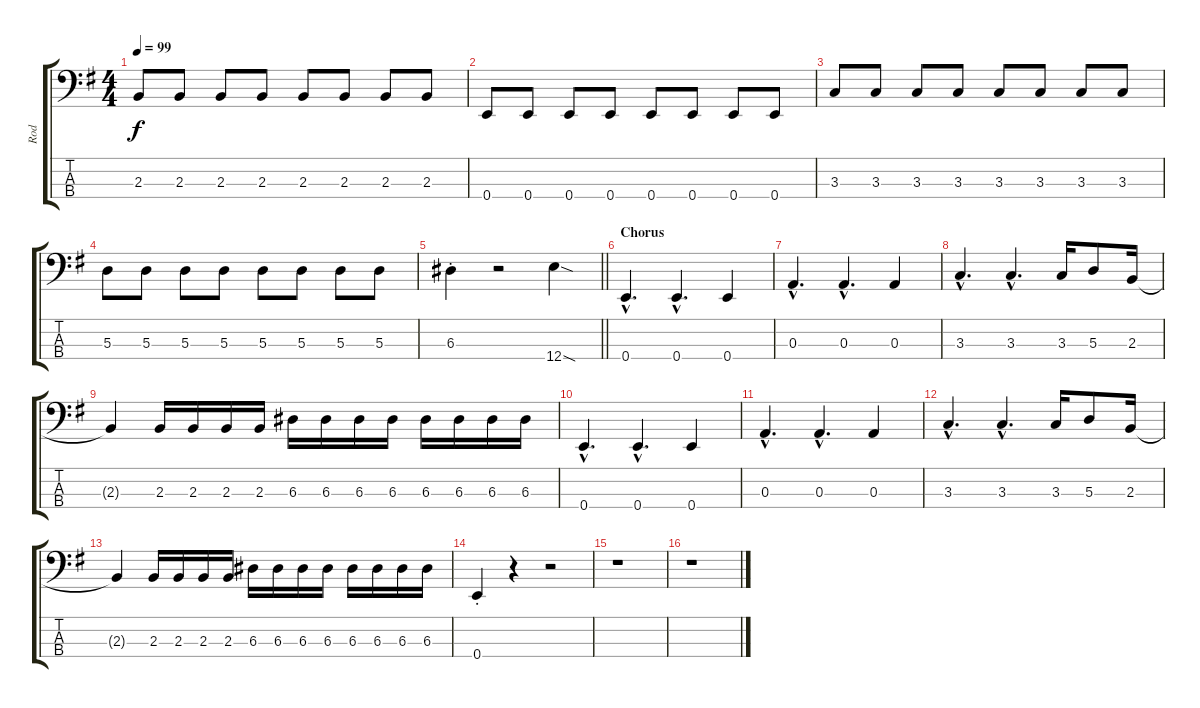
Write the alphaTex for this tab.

\track ("Rod" "Rod") {instrument electricbasspick}
\staff {score tabs}
\tuning (G2 D2 A1 E1) {hide}
\ts (4 4)
\tempo 99
\clef f4
\ks g
2.3.8{dy f} 2.3.8 2.3.8 2.3.8 2.3.8 2.3.8 2.3.8 2.3.8 |
0.4.8 0.4.8 0.4.8 0.4.8 0.4.8 0.4.8 0.4.8 0.4.8 |
3.3.8 3.3.8 3.3.8 3.3.8 3.3.8 3.3.8 3.3.8 3.3.8 |
5.3.8 5.3.8 5.3.8 5.3.8 5.3.8 5.3.8 5.3.8 5.3.8 |
\barLineRight lightlight
6.3{st}.4 r.2 12.4{sod}.4 |
\section ("" "Chorus")
0.4{hac}.4{d} 0.4{hac}.4{d} 0.4.4 |
0.3{hac}.4{d} 0.3{hac}.4{d} 0.3.4 |
3.3{hac}.4{d} 3.3{hac}.4{d} 3.3.16 5.3.8 2.3.16 |
2.3{t}.4 2.3.16 2.3.16 2.3.16 2.3.16 6.3.16 6.3.16 6.3.16 6.3.16 6.3.16 6.3.16 6.3.16 6.3.16 |
0.4{hac}.4{d} 0.4{hac}.4{d} 0.4.4 |
0.3{hac}.4{d} 0.3{hac}.4{d} 0.3.4 |
3.3{hac}.4{d} 3.3{hac}.4{d} 3.3.16 5.3.8 2.3.16 |
2.3{t}.4 2.3.16 2.3.16 2.3.16 2.3.16 6.3.16 6.3.16 6.3.16 6.3.16 6.3.16 6.3.16 6.3.16 6.3.16 |
0.4{st}.4 r.4 r.2 |
r.1 |
r.1
